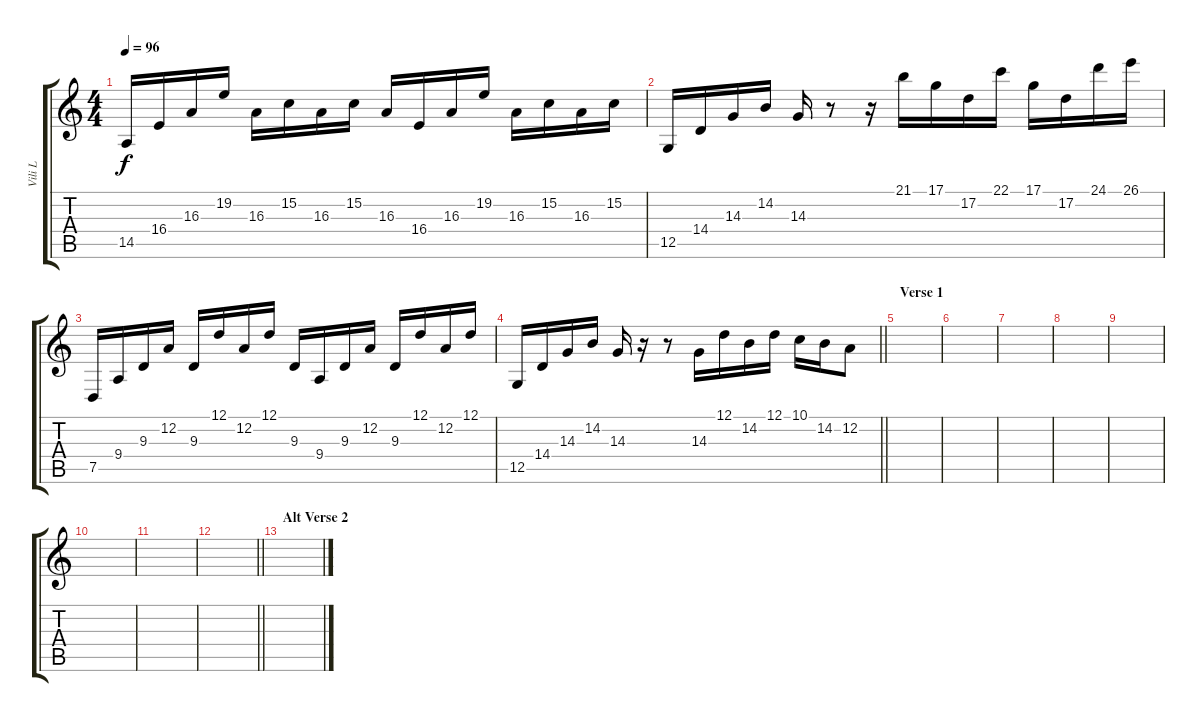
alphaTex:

\track ("Vili L" "Vili L") {instrument acousticgrandpiano}
\staff {score tabs}
\tuning (D4 A3 F3 C3 G2 D2) {hide}
\ts (4 4)
\tempo 96
\clef g2
\ks c
14.5.16{dy f} 16.4.16 16.3.16 19.2.16 16.3.16 15.2.16 16.3.16 15.2.16 16.3.16 16.4.16 16.3.16 19.2.16 16.3.16 15.2.16 16.3.16 15.2.16 |
12.5.16 14.4.16 14.3.16 14.2.16 14.3.16 r.8 r.16 21.1.16 17.1.16 17.2.16 22.1.16 17.1.16 17.2.16 24.1.16 26.1.16 |
7.5.16 9.4.16 9.3.16 12.2.16 9.3.16 12.1.16 12.2.16 12.1.16 9.3.16 9.4.16 9.3.16 12.2.16 9.3.16 12.1.16 12.2.16 12.1.16 |
\barLineRight lightlight
12.5.16 14.4.16 14.3.16 14.2.16 14.3.16 r.16 r.8 14.3.16 12.1.16 14.2.16 12.1.16 10.1.16 14.2.16 12.2.8 |
\section ("" "Verse 1")
|
|
|
|
|
|
|
\barLineRight lightlight
|
\section ("" "Alt Verse 2 ")
